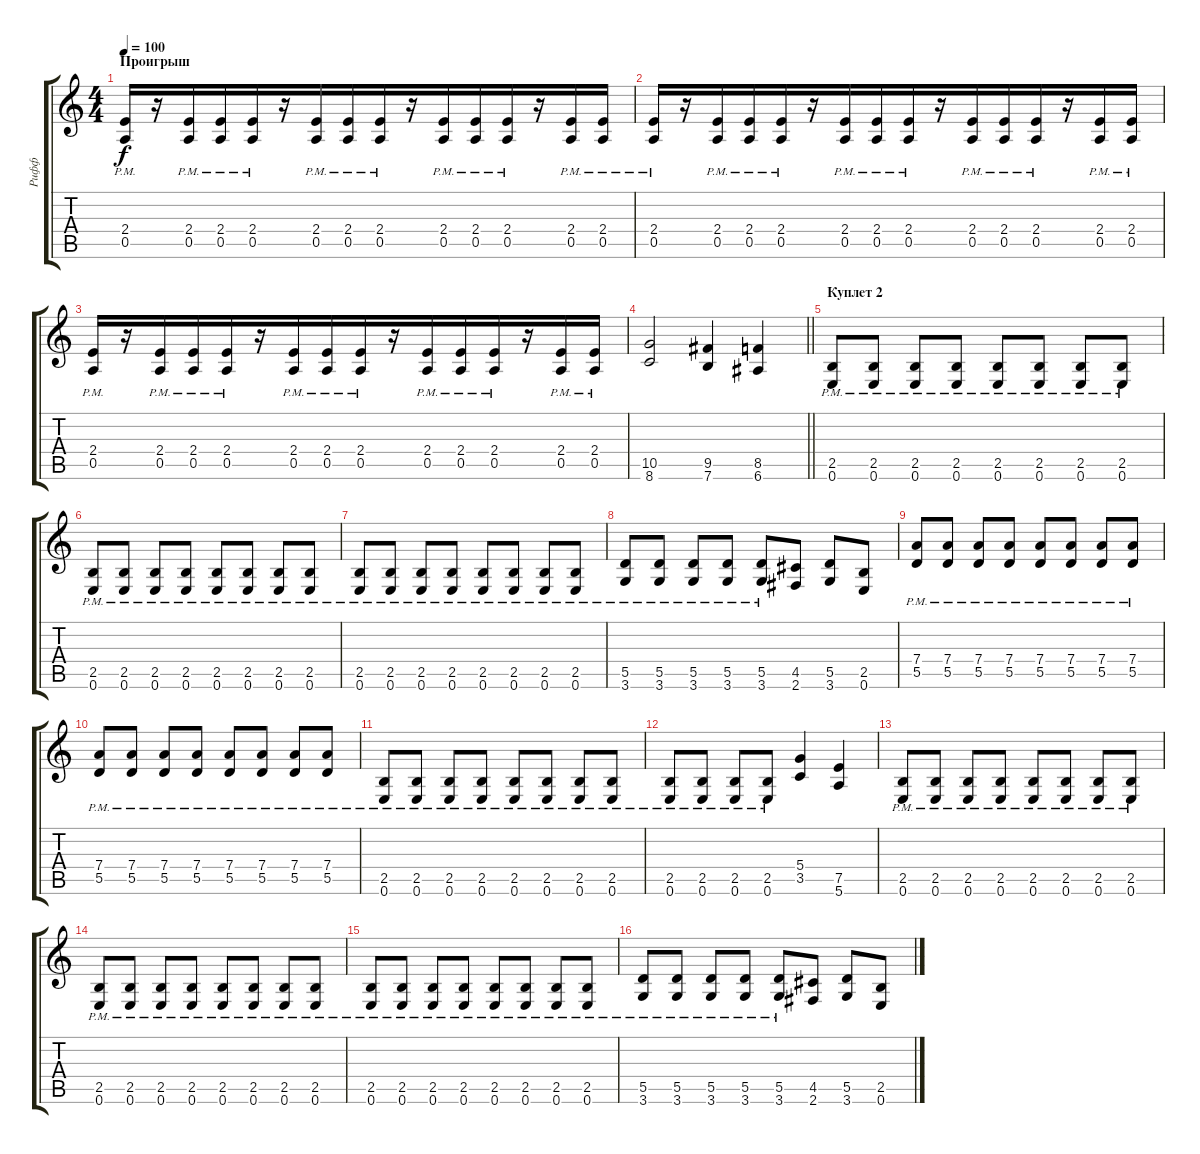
\track ("Рифф" "Рифф") {instrument distortionguitar}
\staff {score tabs}
\tuning (E4 B3 G3 D3 A2 E2) {hide}
\ts (4 4)
\section ("" "Проигрыш")
\tempo 100
\clef g2
\ks c
(2.4{pm} 0.5{pm}).16{dy f} r.16 (2.4{pm} 0.5{pm}).16 (2.4{pm} 0.5{pm}).16{beam merge} (2.4{pm} 0.5{pm}).16 r.16 (2.4{pm} 0.5{pm}).16 (2.4{pm} 0.5{pm}).16{beam merge} (2.4{pm} 0.5{pm}).16 r.16 (2.4{pm} 0.5{pm}).16 (2.4{pm} 0.5{pm}).16{beam merge} (2.4{pm} 0.5{pm}).16 r.16 (2.4{pm} 0.5{pm}).16 (2.4{pm} 0.5{pm}).16 |
(2.4{pm} 0.5{pm}).16 r.16 (2.4{pm} 0.5{pm}).16 (2.4{pm} 0.5{pm}).16{beam merge} (2.4{pm} 0.5{pm}).16 r.16 (2.4{pm} 0.5{pm}).16 (2.4{pm} 0.5{pm}).16{beam merge} (2.4{pm} 0.5{pm}).16 r.16 (2.4{pm} 0.5{pm}).16 (2.4{pm} 0.5{pm}).16{beam merge} (2.4{pm} 0.5{pm}).16 r.16 (2.4{pm} 0.5{pm}).16 (2.4{pm} 0.5{pm}).16 |
(2.4{pm} 0.5{pm}).16 r.16 (2.4{pm} 0.5{pm}).16 (2.4{pm} 0.5{pm}).16{beam merge} (2.4{pm} 0.5{pm}).16 r.16 (2.4{pm} 0.5{pm}).16 (2.4{pm} 0.5{pm}).16{beam merge} (2.4{pm} 0.5{pm}).16 r.16 (2.4{pm} 0.5{pm}).16 (2.4{pm} 0.5{pm}).16{beam merge} (2.4{pm} 0.5{pm}).16 r.16 (2.4{pm} 0.5{pm}).16 (2.4{pm} 0.5{pm}).16 |
\barLineRight lightlight
(10.5 8.6).2 (9.5 7.6).4 (8.5 6.6).4 |
\section ("" "Куплет 2")
(2.5{pm} 0.6{pm}).8 (2.5{pm} 0.6{pm}).8 (2.5{pm} 0.6{pm}).8 (2.5{pm} 0.6{pm}).8 (2.5{pm} 0.6{pm}).8 (2.5{pm} 0.6{pm}).8 (2.5{pm} 0.6{pm}).8 (2.5{pm} 0.6{pm}).8 |
(2.5{pm} 0.6{pm}).8 (2.5{pm} 0.6{pm}).8 (2.5{pm} 0.6{pm}).8 (2.5{pm} 0.6{pm}).8 (2.5{pm} 0.6{pm}).8 (2.5{pm} 0.6{pm}).8 (2.5{pm} 0.6{pm}).8 (2.5{pm} 0.6{pm}).8 |
(2.5{pm} 0.6{pm}).8 (2.5{pm} 0.6{pm}).8 (2.5{pm} 0.6{pm}).8 (2.5{pm} 0.6{pm}).8 (2.5{pm} 0.6{pm}).8 (2.5{pm} 0.6{pm}).8 (2.5{pm} 0.6{pm}).8 (2.5{pm} 0.6{pm}).8 |
(5.5{pm} 3.6{pm}).8 (5.5{pm} 3.6{pm}).8 (5.5{pm} 3.6{pm}).8 (5.5{pm} 3.6{pm}).8 (5.5{pm} 3.6{pm}).8 (4.5 2.6).8 (5.5 3.6).8 (2.5 0.6).8 |
(7.4{pm} 5.5{pm}).8 (7.4{pm} 5.5{pm}).8 (7.4{pm} 5.5{pm}).8 (7.4{pm} 5.5{pm}).8 (7.4{pm} 5.5{pm}).8 (7.4{pm} 5.5{pm}).8 (7.4{pm} 5.5{pm}).8 (7.4{pm} 5.5{pm}).8 |
(7.4{pm} 5.5{pm}).8 (7.4{pm} 5.5{pm}).8 (7.4{pm} 5.5{pm}).8 (7.4{pm} 5.5{pm}).8 (7.4{pm} 5.5{pm}).8 (7.4{pm} 5.5{pm}).8 (7.4{pm} 5.5{pm}).8 (7.4{pm} 5.5{pm}).8 |
(2.5{pm} 0.6{pm}).8 (2.5{pm} 0.6{pm}).8 (2.5{pm} 0.6{pm}).8 (2.5{pm} 0.6{pm}).8 (2.5{pm} 0.6{pm}).8 (2.5{pm} 0.6{pm}).8 (2.5{pm} 0.6{pm}).8 (2.5{pm} 0.6{pm}).8 |
(2.5{pm} 0.6{pm}).8 (2.5{pm} 0.6{pm}).8 (2.5{pm} 0.6{pm}).8 (2.5{pm} 0.6{pm}).8 (5.4 3.5).4 (7.5 5.6).4 |
(2.5{pm} 0.6{pm}).8 (2.5{pm} 0.6{pm}).8 (2.5{pm} 0.6{pm}).8 (2.5{pm} 0.6{pm}).8 (2.5{pm} 0.6{pm}).8 (2.5{pm} 0.6{pm}).8 (2.5{pm} 0.6{pm}).8 (2.5{pm} 0.6{pm}).8 |
(2.5{pm} 0.6{pm}).8 (2.5{pm} 0.6{pm}).8 (2.5{pm} 0.6{pm}).8 (2.5{pm} 0.6{pm}).8 (2.5{pm} 0.6{pm}).8 (2.5{pm} 0.6{pm}).8 (2.5{pm} 0.6{pm}).8 (2.5{pm} 0.6{pm}).8 |
(2.5{pm} 0.6{pm}).8 (2.5{pm} 0.6{pm}).8 (2.5{pm} 0.6{pm}).8 (2.5{pm} 0.6{pm}).8 (2.5{pm} 0.6{pm}).8 (2.5{pm} 0.6{pm}).8 (2.5{pm} 0.6{pm}).8 (2.5{pm} 0.6{pm}).8 |
(5.5{pm} 3.6{pm}).8 (5.5{pm} 3.6{pm}).8 (5.5{pm} 3.6{pm}).8 (5.5{pm} 3.6{pm}).8 (5.5{pm} 3.6{pm}).8 (4.5 2.6).8 (5.5 3.6).8 (2.5 0.6).8
